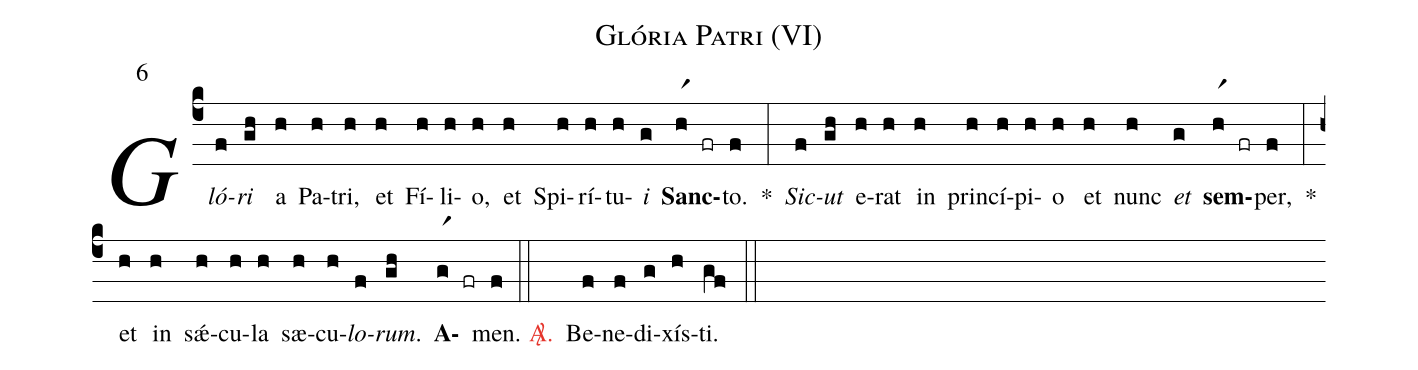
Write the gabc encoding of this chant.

name: Glória Patri (VI);
mode: 6;
%%
(c4)

<i>Gló</i>(f)<i>ri</i>(gh) a(h) Pa(h)tri,(h) et(h) Fí(h)li(h)o,(h) et(h) Spi(h)rí(h)tu(h)<i>i</i>(g) <b>Sanc</b>(hr1 fr)to.(f) *(:) <i>Sic</i>(f)<i>ut</i>(gh) e(h)rat(h) in(h) prin(h)cí(h)pi(h)o(h) et(h) nunc(h) <i>et</i>(g) <b>sem</b>(hr1 fr)per,(f) *(:) et(h) in(h) sǽ(h)cu(h)la(h)

sæ(h)cu(h)<i>lo</i>(f)<i>rum</i>.(gh) <b>A</b>(gr1 fr)men.(f)

(::)

<c><sp>A/</sp>.</c>() Be(f)ne(f)di(g)xís(h)ti.(gf)

(::)
